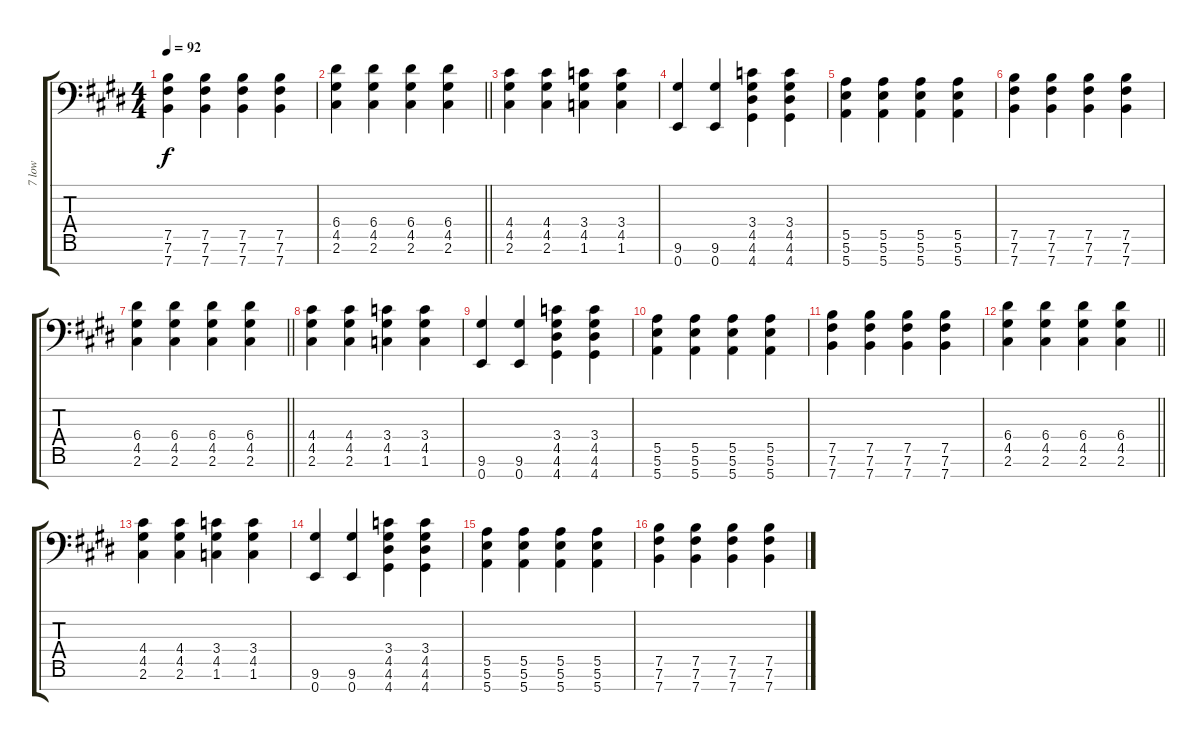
\track ("7 low" "7 low") {instrument distortionguitar}
\staff {score tabs}
\tuning (B3 G3 D3 A2 E2 B1 E1) {hide}
\ts (4 4)
\tempo 92
\clef f4
\ks e
(7.5 7.6 7.7).4{dy f} (7.5 7.6 7.7).4 (7.5 7.6 7.7).4 (7.5 7.6 7.7).4 |
\barLineRight lightlight
(6.4 4.5 2.6).4 (6.4 4.5 2.6).4 (6.4 4.5 2.6).4 (6.4 4.5 2.6).4 |
(4.4 4.5 2.6).4 (4.4 4.5 2.6).4 (3.4 4.5 1.6).4 (3.4 4.5 1.6).4 |
(9.6 0.7).4 (9.6 0.7).4 (3.4 4.5 4.6 4.7).4 (3.4 4.5 4.6 4.7).4 |
(5.5 5.6 5.7).4 (5.5 5.6 5.7).4 (5.5 5.6 5.7).4 (5.5 5.6 5.7).4 |
(7.5 7.6 7.7).4 (7.5 7.6 7.7).4 (7.5 7.6 7.7).4 (7.5 7.6 7.7).4 |
\barLineRight lightlight
(6.4 4.5 2.6).4 (6.4 4.5 2.6).4 (6.4 4.5 2.6).4 (6.4 4.5 2.6).4 |
(4.4 4.5 2.6).4 (4.4 4.5 2.6).4 (3.4 4.5 1.6).4 (3.4 4.5 1.6).4 |
(9.6 0.7).4 (9.6 0.7).4 (3.4 4.5 4.6 4.7).4 (3.4 4.5 4.6 4.7).4 |
(5.5 5.6 5.7).4 (5.5 5.6 5.7).4 (5.5 5.6 5.7).4 (5.5 5.6 5.7).4 |
(7.5 7.6 7.7).4 (7.5 7.6 7.7).4 (7.5 7.6 7.7).4 (7.5 7.6 7.7).4 |
\barLineRight lightlight
(6.4 4.5 2.6).4 (6.4 4.5 2.6).4 (6.4 4.5 2.6).4 (6.4 4.5 2.6).4 |
(4.4 4.5 2.6).4 (4.4 4.5 2.6).4 (3.4 4.5 1.6).4 (3.4 4.5 1.6).4 |
(9.6 0.7).4 (9.6 0.7).4 (3.4 4.5 4.6 4.7).4 (3.4 4.5 4.6 4.7).4 |
(5.5 5.6 5.7).4 (5.5 5.6 5.7).4 (5.5 5.6 5.7).4 (5.5 5.6 5.7).4 |
(7.5 7.6 7.7).4 (7.5 7.6 7.7).4 (7.5 7.6 7.7).4 (7.5 7.6 7.7).4
